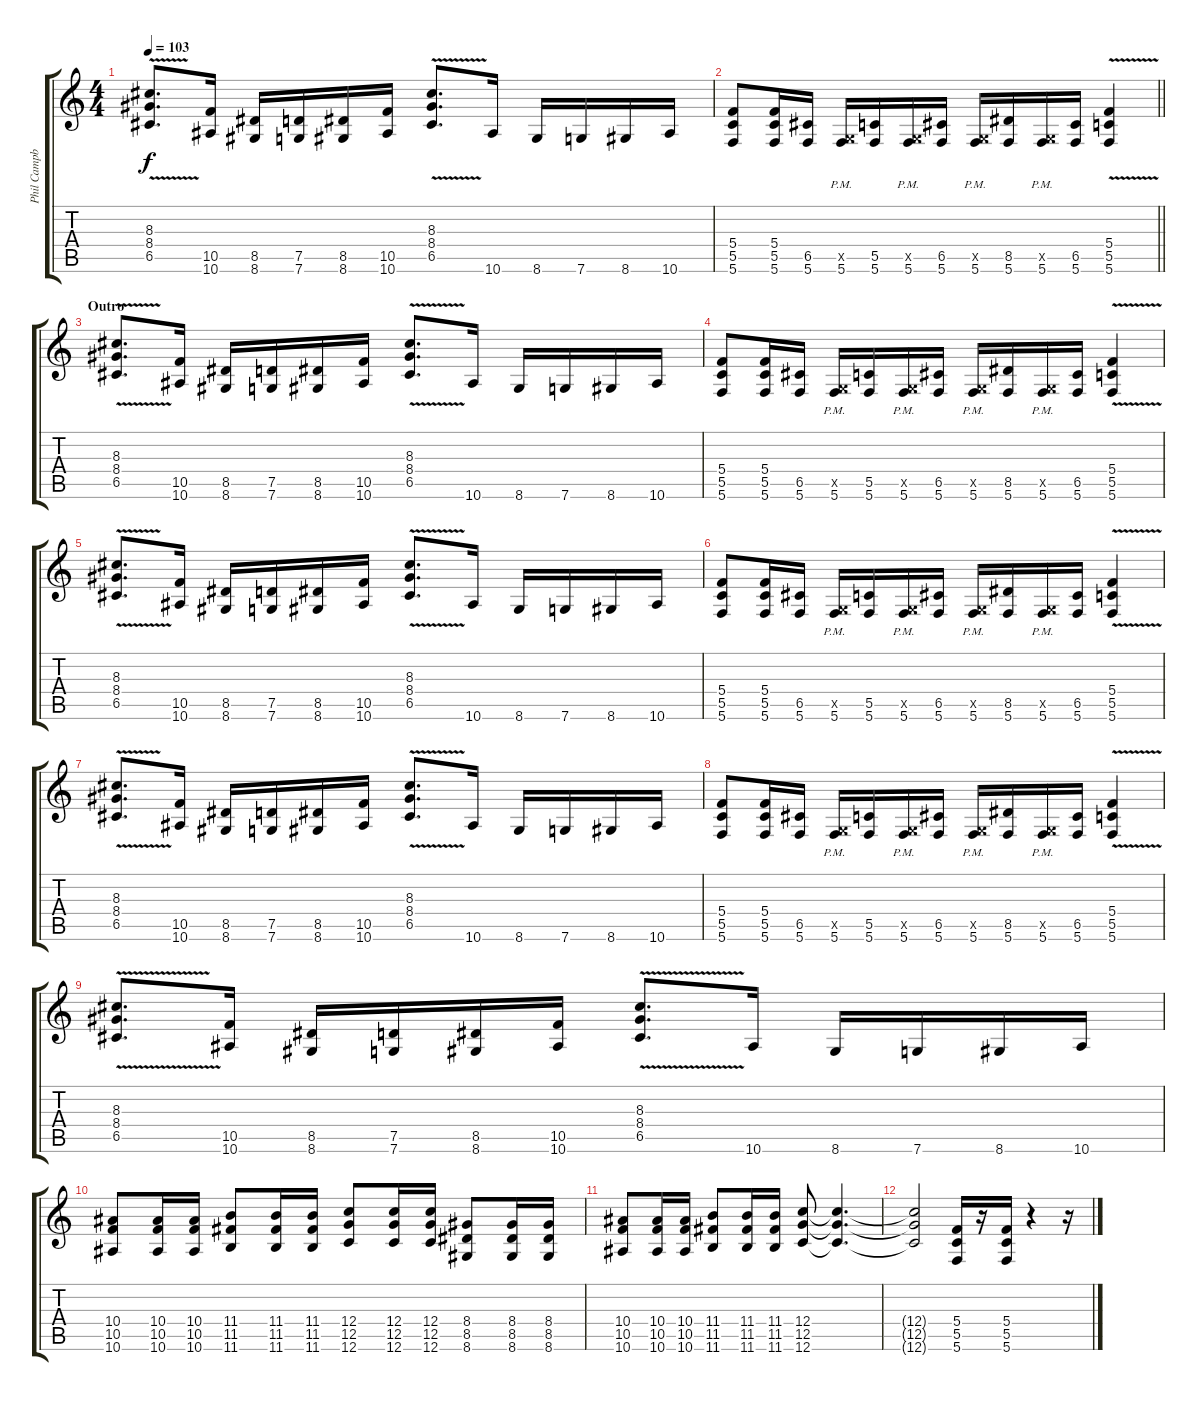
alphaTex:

\track ("Phil Campbell Solo" "Phil Campb") {instrument distortionguitar}
\staff {score tabs}
\tuning (D4 A3 F3 C3 G2 C2) {hide}
\ts (4 4)
\tempo 103
\clef g2
\ks c
(8.3{v} 8.4{v} 6.5{v}).8{d dy f} (10.5 10.6).16 (8.5 8.6).16 (7.5 7.6).16 (8.5 8.6).16 (10.5 10.6).16 (8.3 8.4{v} 6.5{v}).8{d} 10.6.16 8.6.16 7.6.16 8.6.16 10.6.16 |
\barLineRight lightlight
(5.4 5.5 5.6).8 (5.4 5.5 5.6).16 (6.5 5.6).16 (0.5{x} 5.6{pm}).16 (5.5 5.6).16 (0.5{x} 5.6{pm}).16 (6.5 5.6).16 (0.5{x} 5.6{pm}).16 (8.5 5.6).16 (0.5{x} 5.6{pm}).16 (6.5 5.6).16 (5.4 5.5 5.6{v}).4 |
\section ("" "Outro")
(8.3{v} 8.4{v} 6.5{v}).8{d} (10.5 10.6).16 (8.5 8.6).16 (7.5 7.6).16 (8.5 8.6).16 (10.5 10.6).16 (8.3 8.4{v} 6.5{v}).8{d} 10.6.16 8.6.16 7.6.16 8.6.16 10.6.16 |
(5.4 5.5 5.6).8 (5.4 5.5 5.6).16 (6.5 5.6).16 (0.5{x} 5.6{pm}).16 (5.5 5.6).16 (0.5{x} 5.6{pm}).16 (6.5 5.6).16 (0.5{x} 5.6{pm}).16 (8.5 5.6).16 (0.5{x} 5.6{pm}).16 (6.5 5.6).16 (5.4 5.5 5.6{v}).4 |
(8.3{v} 8.4{v} 6.5{v}).8{d} (10.5 10.6).16 (8.5 8.6).16 (7.5 7.6).16 (8.5 8.6).16 (10.5 10.6).16 (8.3 8.4{v} 6.5{v}).8{d} 10.6.16 8.6.16 7.6.16 8.6.16 10.6.16 |
(5.4 5.5 5.6).8 (5.4 5.5 5.6).16 (6.5 5.6).16 (0.5{x} 5.6{pm}).16 (5.5 5.6).16 (0.5{x} 5.6{pm}).16 (6.5 5.6).16 (0.5{x} 5.6{pm}).16 (8.5 5.6).16 (0.5{x} 5.6{pm}).16 (6.5 5.6).16 (5.4 5.5 5.6{v}).4 |
(8.3{v} 8.4{v} 6.5{v}).8{d} (10.5 10.6).16 (8.5 8.6).16 (7.5 7.6).16 (8.5 8.6).16 (10.5 10.6).16 (8.3 8.4{v} 6.5{v}).8{d} 10.6.16 8.6.16 7.6.16 8.6.16 10.6.16 |
(5.4 5.5 5.6).8 (5.4 5.5 5.6).16 (6.5 5.6).16 (0.5{x} 5.6{pm}).16 (5.5 5.6).16 (0.5{x} 5.6{pm}).16 (6.5 5.6).16 (0.5{x} 5.6{pm}).16 (8.5 5.6).16 (0.5{x} 5.6{pm}).16 (6.5 5.6).16 (5.4 5.5 5.6{v}).4 |
(8.3{v} 8.4{v} 6.5{v}).8{d} (10.5 10.6).16 (8.5 8.6).16 (7.5 7.6).16 (8.5 8.6).16 (10.5 10.6).16 (8.3 8.4{v} 6.5{v}).8{d} 10.6.16 8.6.16 7.6.16 8.6.16 10.6.16 |
(10.4 10.5 10.6).8 (10.4 10.5 10.6).16 (10.4 10.5 10.6).16 (11.4 11.5 11.6).8 (11.4 11.5 11.6).16 (11.4 11.5 11.6).16 (12.4 12.5 12.6).8 (12.4 12.5 12.6).16 (12.4 12.5 12.6).16 (8.4 8.5 8.6).8 (8.4 8.5 8.6).16 (8.4 8.5 8.6).16 |
(10.4 10.5 10.6).8 (10.4 10.5 10.6).16 (10.4 10.5 10.6).16 (11.4 11.5 11.6).8 (11.4 11.5 11.6).16 (11.4 11.5 11.6).16 (12.4 12.5 12.6).8 (12.4{t} 12.5{t} 12.6{t}).4{d} |
(12.4{t} 12.5{t} 12.6{t}).2 (5.4 5.5 5.6).16 r.16 (5.4 5.5 5.6).16 r.4 r.16
